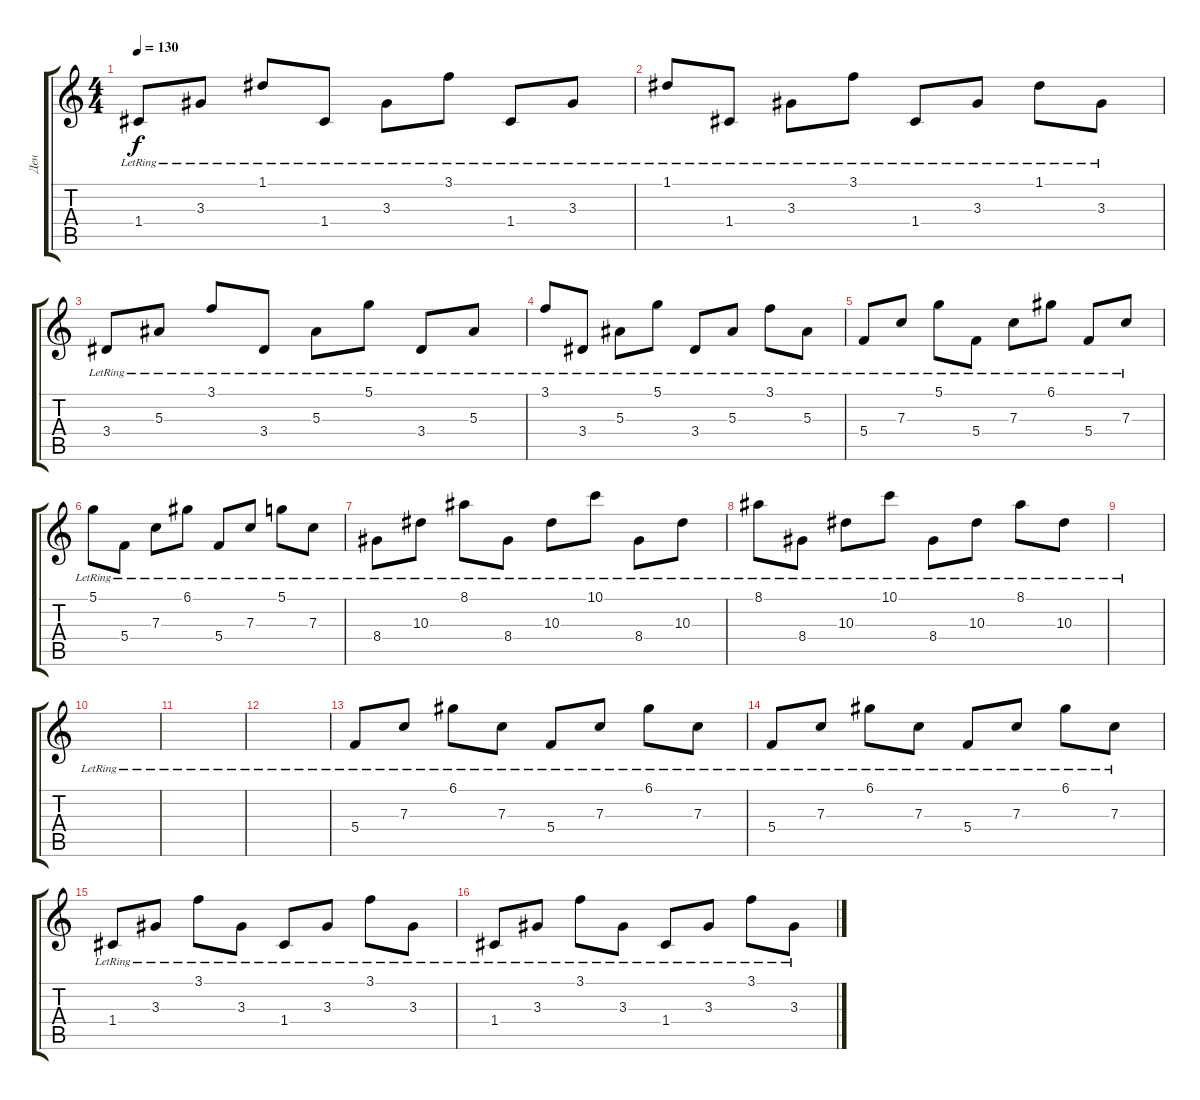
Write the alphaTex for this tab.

\track ("Ден" "Ден") {instrument acousticguitarsteel}
\staff {score tabs}
\tuning (D4 A3 F3 C3 G2 C2) {hide}
\ts (4 4)
\tempo 130
\clef g2
\ks c
1.4{lr}.8{dy f} 3.3{lr}.8 1.1{lr}.8 1.4{lr}.8 3.3{lr}.8 3.1{lr}.8 1.4{lr}.8 3.3{lr}.8 |
1.1{lr}.8 1.4{lr}.8 3.3{lr}.8 3.1{lr}.8 1.4{lr}.8 3.3{lr}.8 1.1{lr}.8 3.3{lr}.8 |
3.4{lr}.8 5.3{lr}.8 3.1{lr}.8 3.4{lr}.8 5.3{lr}.8 5.1{lr}.8 3.4{lr}.8 5.3{lr}.8 |
3.1{lr}.8 3.4{lr}.8 5.3{lr}.8 5.1{lr}.8 3.4{lr}.8 5.3{lr}.8 3.1{lr}.8 5.3{lr}.8 |
5.4{lr}.8 7.3{lr}.8 5.1{lr}.8 5.4{lr}.8 7.3{lr}.8 6.1{lr}.8 5.4{lr}.8 7.3{lr}.8 |
5.1{lr}.8 5.4{lr}.8 7.3{lr}.8 6.1{lr}.8 5.4{lr}.8 7.3{lr}.8 5.1{lr}.8 7.3{lr}.8 |
8.4{lr}.8 10.3{lr}.8 8.1{lr}.8 8.4{lr}.8 10.3{lr}.8 10.1{lr}.8 8.4{lr}.8 10.3{lr}.8 |
8.1{lr}.8 8.4{lr}.8 10.3{lr}.8 10.1{lr}.8 8.4{lr}.8 10.3{lr}.8 8.1{lr}.8 10.3{lr}.8 |
|
|
|
|
5.4{lr}.8 7.3{lr}.8 6.1{lr}.8 7.3{lr}.8 5.4{lr}.8 7.3{lr}.8 6.1{lr}.8 7.3{lr}.8 |
5.4{lr}.8 7.3{lr}.8 6.1{lr}.8 7.3{lr}.8 5.4{lr}.8 7.3{lr}.8 6.1{lr}.8 7.3{lr}.8 |
1.4{lr}.8 3.3{lr}.8 3.1{lr}.8 3.3{lr}.8 1.4{lr}.8 3.3{lr}.8 3.1{lr}.8 3.3{lr}.8 |
1.4{lr}.8 3.3{lr}.8 3.1{lr}.8 3.3{lr}.8 1.4{lr}.8 3.3{lr}.8 3.1{lr}.8 3.3{lr}.8
